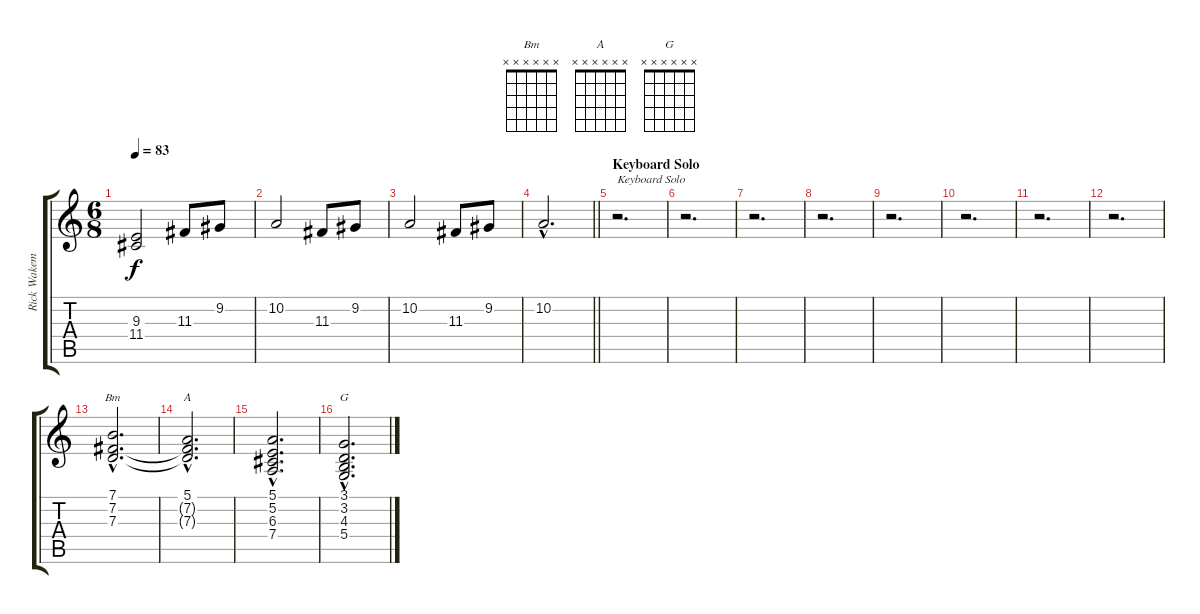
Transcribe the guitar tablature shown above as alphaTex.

\track ("Rick Wakeman 2" "Rick Wakem") {instrument synthstrings2}
\staff {score tabs}
\tuning (E4 B3 G3 D3 A2 E2) {hide}
\chord ("Bm" x x x x x x) {firstfret 0}
\chord ("A" x x x x x x) {firstfret 0}
\chord ("G" x x x x x x) {firstfret 0}
\ts (6 8)
\tempo 83
\clef g2
\ks c
(9.3 11.4).2{dy f} 11.3.8 9.2.8 |
10.2.2 11.3.8 9.2.8 |
10.2.2 11.3.8 9.2.8 |
\barLineRight lightlight
10.2{hac}.2{d} |
\section ("" "Keyboard Solo")
r.2{d txt "Keyboard Solo"} |
r.2{d} |
r.2{d} |
r.2{d} |
r.2{d} |
r.2{d} |
r.2{d} |
r.2{d} |
(7.1{hac} 7.2 7.3).2{d ch "Bm"} |
(5.1{hac} 7.2{hac t} 7.3{hac t}).2{d ch "A"} |
(5.1{hac} 5.2{hac} 6.3{hac} 7.4{hac}).2{d} |
(3.1{hac} 3.2{hac} 4.3{hac} 5.4{hac}).2{d ch "G"}
